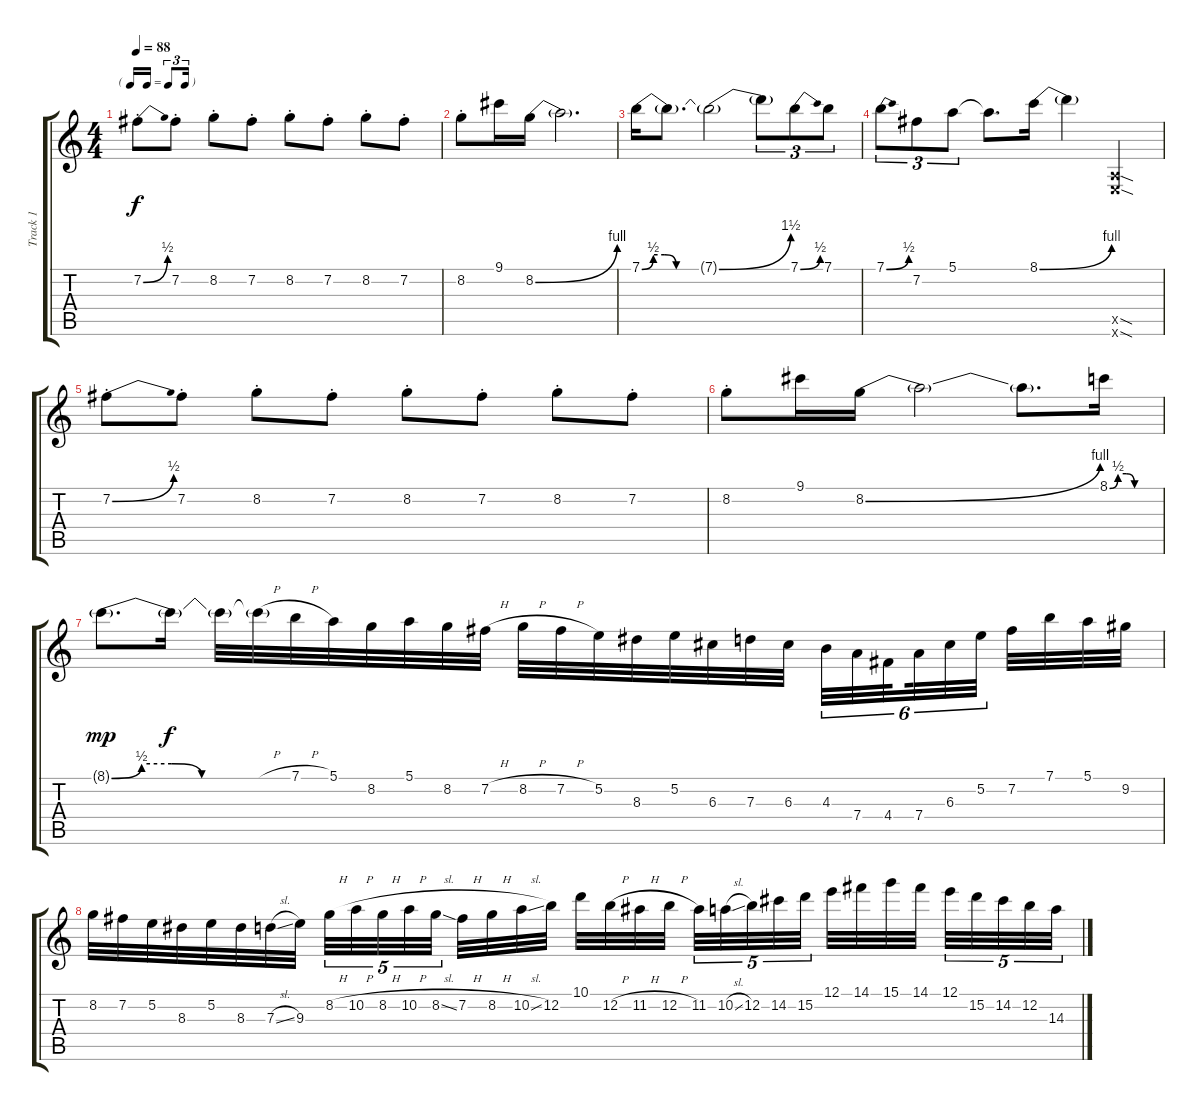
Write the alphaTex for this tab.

\track ("Track 1" "Track 1") {instrument electricguitarjazz}
\staff {score tabs}
\tuning (E4 B3 G3 D3 A2 E2) {hide}
\ts (4 4)
\tf triplet16th
\tempo 88
\clef g2
\ks c
7.2{be (bend 0 0 60 2) st}.8{dy f} 7.2{st}.8 8.2{st}.8 7.2{st}.8 8.2{st}.8 7.2{st}.8 8.2{st}.8 7.2{st}.8 |
8.2{st}.8 9.1.16 8.2{be (bend 0 0 60 4)}.16 8.2{t}.2{d} |
7.1{be (custom 0 0 10 2 20 2 30 0 60 0)}.16 7.1{t}.8{d} 7.1{be (bend 0 0 60 6) t}.2 7.1{t}.8{tu (3 2)} 7.1{be (bend 0 0 60 2)}.8{tu (3 2)} 7.1.8{tu (3 2)} |
7.1{be (bend 0 0 60 2)}.8{tu (3 2)} 7.2.8{tu (3 2)} 5.1.8{tu (3 2)} 5.1{t}.8{d} 8.1{be (bend 0 0 60 4)}.16 8.1{t}.4 (0.5{sod x} 0.6{sod x}).4 |
7.2{be (bend 0 0 60 2) st}.8 7.2{st}.8 8.2{st}.8 7.2{st}.8 8.2{st}.8 7.2{st}.8 8.2{st}.8 7.2{st}.8 |
8.2{st}.8 9.1.16 8.2{be (bend 0 0 60 4)}.16 8.2{t}.2 8.2{t}.8{d} 8.1{be (custom 0 0 10 2 20 2 30 0 60 0)}.16 |
8.1{be (custom 0 0 10 2 20 2 30 0 60 0) g}.8{d dy mp} 8.1{t}.16{dy f} 8.1{t}.32 8.1{h t}.32 7.1{h}.32 5.1.32 8.2.32 5.1.32 8.2.32 7.2{h}.32 8.2{h}.32 7.2{h}.32 5.2.32 8.3.32 5.2.32 6.3.32 7.3.32 6.3.32 4.3.32{tu (6 4)} 7.4.32{tu (6 4)} 4.4.32{tu (6 4) beam splitsecondary} 7.4.32{tu (6 4)} 6.3.32{tu (6 4)} 5.2.32{tu (6 4) beam splitsecondary} 7.2.32 7.1.32 5.1.32 9.2.32 |
8.2.32 7.2.32 5.2.32 8.3.32 5.2.32 8.3.32 7.3{sl}.32 9.3.32 8.2{h}.32{tu (5 4)} 10.2{h}.32{tu (5 4)} 8.2{h}.32{tu (5 4)} 10.2{h}.32{tu (5 4)} 8.2{sl}.32{tu (5 4) beam splitsecondary} 7.2{h}.32 8.2{h}.32 10.2{sl}.32 12.2.32 10.1.32 12.2{h}.32 11.2{h}.32 12.2{h}.32{beam splitsecondary} 11.2.32{tu (5 4)} 10.2{sl}.32{tu (5 4)} 12.2.32{tu (5 4)} 14.2.32{tu (5 4)} 15.2.32{tu (5 4)} 12.1.32 14.1.32 15.1.32 14.1.32{beam splitsecondary} 12.1.32{tu (5 4)} 15.2.32{tu (5 4)} 14.2.32{tu (5 4)} 12.2.32{tu (5 4)} 14.3.32{tu (5 4)}
